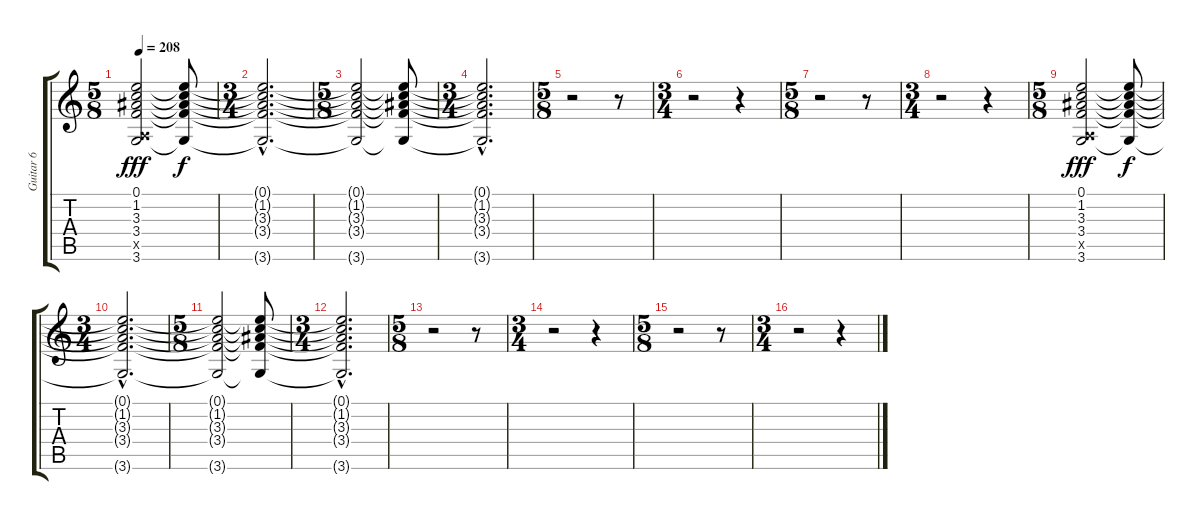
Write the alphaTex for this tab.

\track ("Guitar 6" "Guitar 6") {instrument acousticguitarsteel}
\staff {score tabs}
\tuning (E4 B3 G3 D3 A2 E2) {hide}
\ts (5 8)
\tempo 208
\clef g2
\ks c
(0.1 1.2 3.3 3.4 0.5{x} 3.6).2{dy fff} (0.1{t} 1.2{t} 3.3{t} 3.4{t} 3.6{t}).8{dy f} |
\ts (3 4)
(0.1{hac t} 1.2{hac t} 3.3{hac t} 3.4{hac t} 3.6{hac t}).2{d} |
\ts (5 8)
(0.1{t} 1.2{t} 3.3{t} 3.4{t} 3.6{t}).2 (0.1{t} 1.2{t} 3.3{t} 3.4{t} 3.6{t}).8 |
\ts (3 4)
(0.1{hac t} 1.2{hac t} 3.3{hac t} 3.4{hac t} 3.6{hac t}).2{d} |
\ts (5 8)
r.2 r.8 |
\ts (3 4)
r.2 r.4 |
\ts (5 8)
r.2 r.8 |
\ts (3 4)
r.2 r.4 |
\ts (5 8)
(0.1 1.2 3.3 3.4 0.5{x} 3.6).2{dy fff} (0.1{t} 1.2{t} 3.3{t} 3.4{t} 3.6{t}).8{dy f} |
\ts (3 4)
(0.1{hac t} 1.2{hac t} 3.3{hac t} 3.4{hac t} 3.6{hac t}).2{d} |
\ts (5 8)
(0.1{t} 1.2{t} 3.3{t} 3.4{t} 3.6{t}).2 (0.1{t} 1.2{t} 3.3{t} 3.4{t} 3.6{t}).8 |
\ts (3 4)
(0.1{hac t} 1.2{hac t} 3.3{hac t} 3.4{hac t} 3.6{hac t}).2{d} |
\ts (5 8)
r.2 r.8 |
\ts (3 4)
r.2 r.4 |
\ts (5 8)
r.2 r.8 |
\ts (3 4)
r.2 r.4
